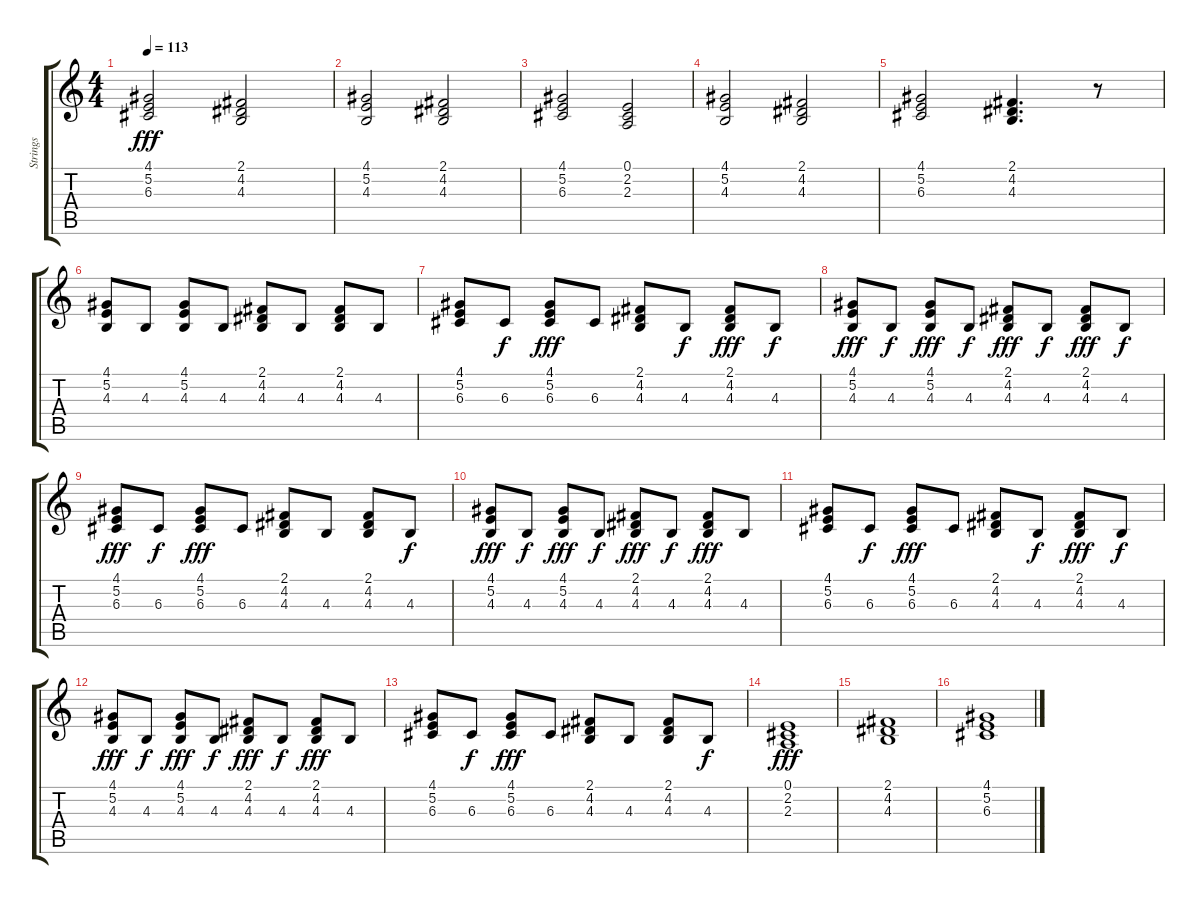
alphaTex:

\track ("Strings" "Strings") {instrument synthstrings1}
\staff {score tabs}
\tuning (E4 B3 G3 D3 A2 E2) {hide}
\ts (4 4)
\tempo 113
\clef g2
\ks c
(4.1 5.2 6.3).2{dy fff} (2.1 4.2 4.3).2 |
(4.1 5.2 4.3).2 (2.1 4.2 4.3).2 |
(4.1 5.2 6.3).2 (0.1 2.2 2.3).2 |
(4.1 5.2 4.3).2 (2.1 4.2 4.3).2 |
(4.1 5.2 6.3).2 (2.1 4.2 4.3).4{d} r.8 |
(4.1 5.2 4.3).8 4.3.8 (4.1 5.2 4.3).8 4.3.8 (2.1 4.2 4.3).8 4.3.8 (2.1 4.2 4.3).8 4.3.8 |
(4.1 5.2 6.3).8 6.3.8{dy f} (4.1 5.2 6.3).8{dy fff} 6.3.8 (2.1 4.2 4.3).8 4.3.8{dy f} (2.1 4.2 4.3).8{dy fff} 4.3.8{dy f} |
(4.1 5.2 4.3).8{dy fff} 4.3.8{dy f} (4.1 5.2 4.3).8{dy fff} 4.3.8{dy f} (2.1 4.2 4.3).8{dy fff} 4.3.8{dy f} (2.1 4.2 4.3).8{dy fff} 4.3.8{dy f} |
(4.1 5.2 6.3).8{dy fff} 6.3.8{dy f} (4.1 5.2 6.3).8{dy fff} 6.3.8 (2.1 4.2 4.3).8 4.3.8 (2.1 4.2 4.3).8 4.3.8{dy f} |
(4.1 5.2 4.3).8{dy fff} 4.3.8{dy f} (4.1 5.2 4.3).8{dy fff} 4.3.8{dy f} (2.1 4.2 4.3).8{dy fff} 4.3.8{dy f} (2.1 4.2 4.3).8{dy fff} 4.3.8 |
(4.1 5.2 6.3).8 6.3.8{dy f} (4.1 5.2 6.3).8{dy fff} 6.3.8 (2.1 4.2 4.3).8 4.3.8{dy f} (2.1 4.2 4.3).8{dy fff} 4.3.8{dy f} |
(4.1 5.2 4.3).8{dy fff} 4.3.8{dy f} (4.1 5.2 4.3).8{dy fff} 4.3.8{dy f} (2.1 4.2 4.3).8{dy fff} 4.3.8{dy f} (2.1 4.2 4.3).8{dy fff} 4.3.8 |
(4.1 5.2 6.3).8 6.3.8{dy f} (4.1 5.2 6.3).8{dy fff} 6.3.8 (2.1 4.2 4.3).8 4.3.8 (2.1 4.2 4.3).8 4.3.8{dy f} |
(0.1 2.2 2.3).1{dy fff} |
(2.1 4.2 4.3).1 |
(4.1 5.2 6.3).1
